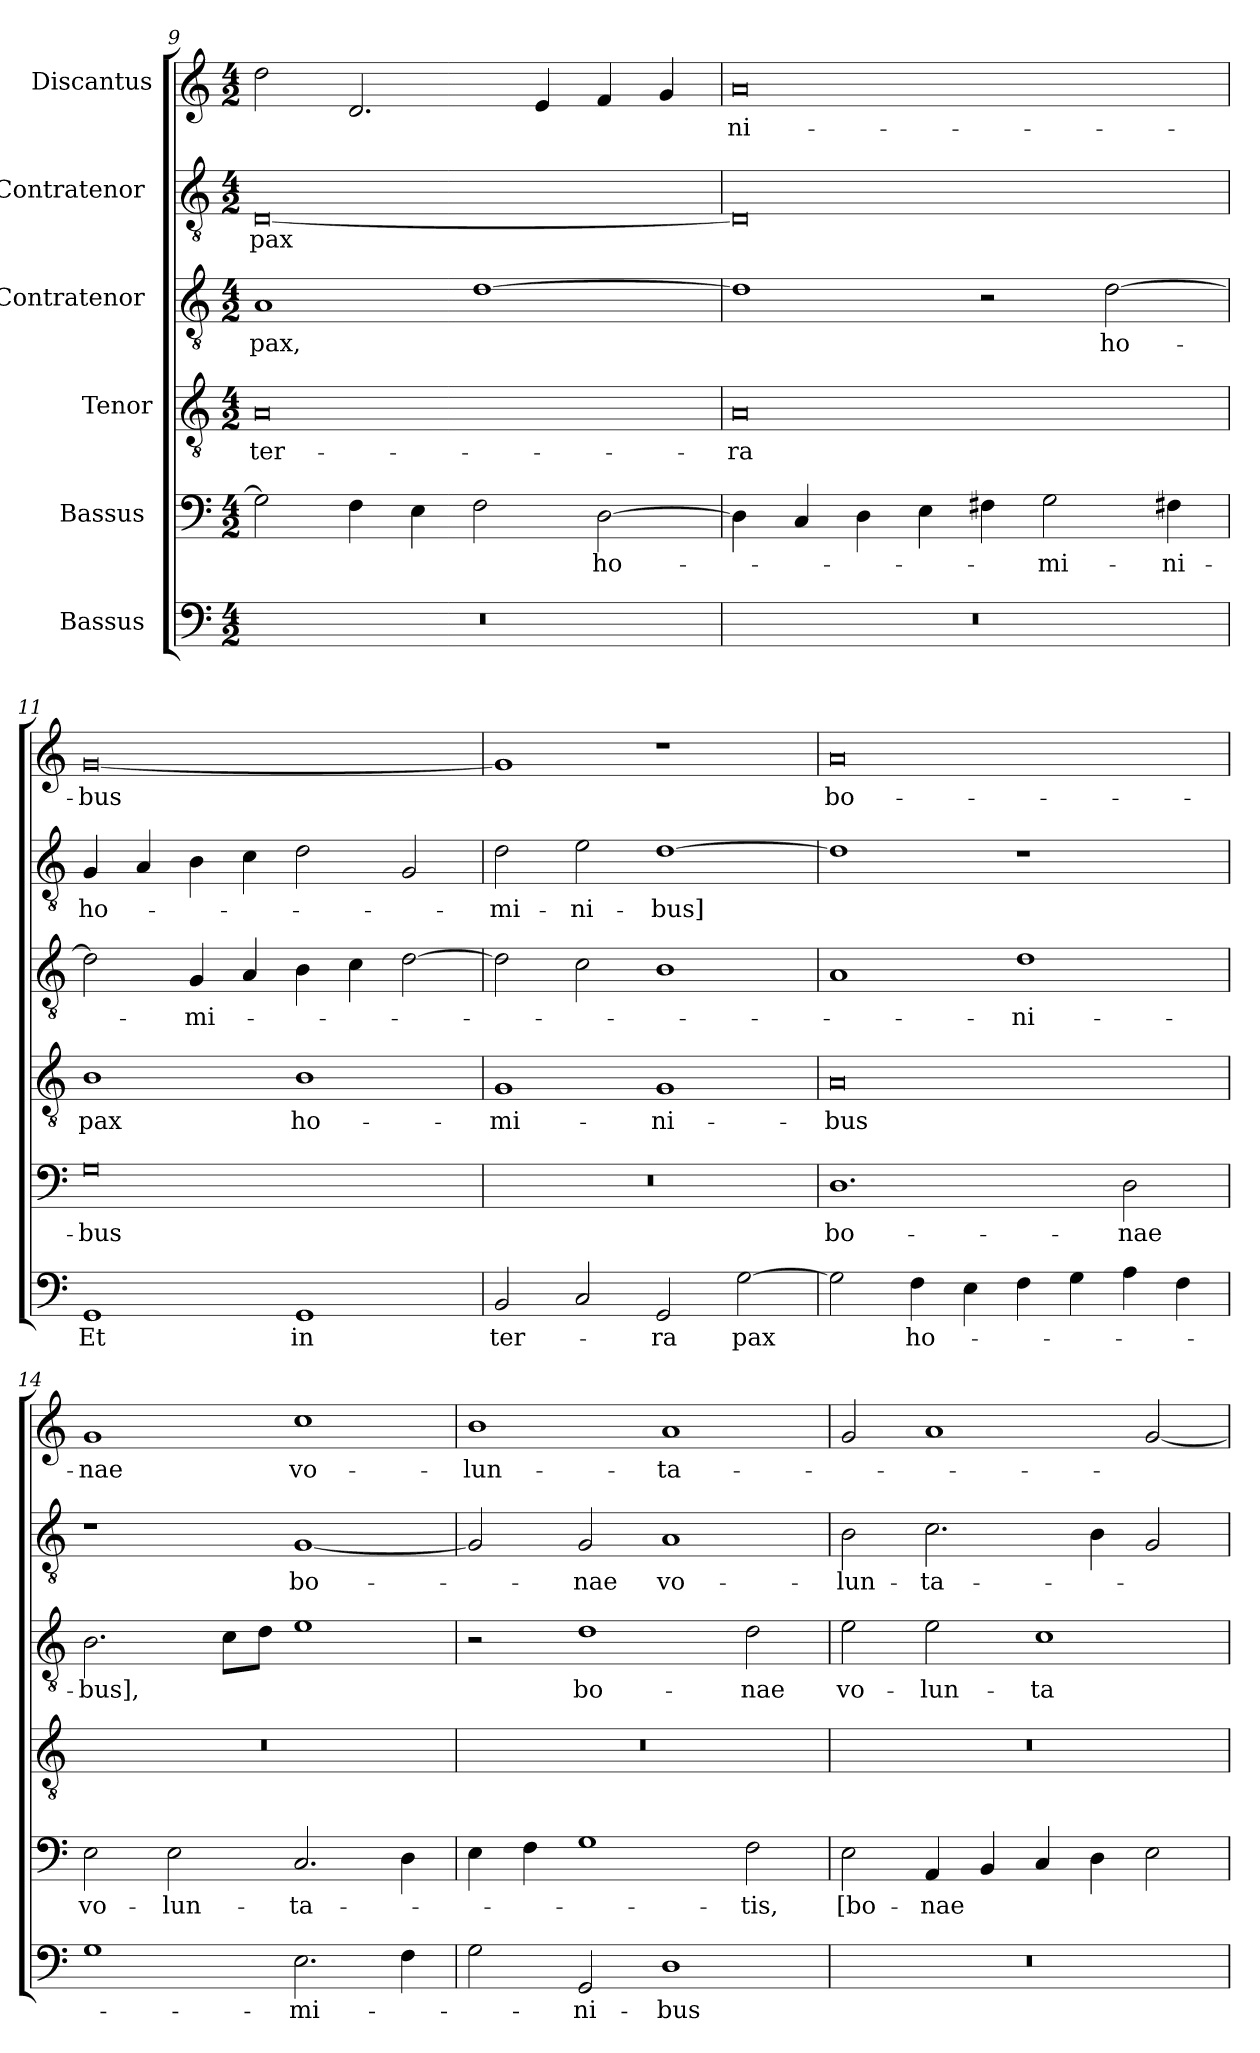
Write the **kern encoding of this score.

**kern	**text	**kern	**text	**kern	**text	**kern	**text	**kern	**text	**kern	**text
*part6	*part6	*part5	*part5	*part4	*part4	*part3	*part3	*part2	*part2	*part1	*part1
*staff6	*staff6	*staff5	*staff5	*staff4	*staff4	*staff3	*staff3	*staff2	*staff2	*staff1	*staff1
*I"Bassus [2]	*	*I"Bassus [1]	*	*I"Tenor	*	*I"Contratenor [2]	*	*I"Contratenor [1]	*	*I"Discantus	*
*clefF4	*	*clefF4	*	*clefGv2	*	*clefGv2	*	*clefGv2	*	*clefG2	*
*k[]	*	*k[]	*	*k[]	*	*k[]	*	*k[]	*	*k[]	*
*M4/2	*	*M4/2	*	*M4/2	*	*M4/2	*	*M4/2	*	*M4/2	*
=9	=9	=9	=9	=9	=9	=9	=9	=9	=9	=9	=9
0r	.	2G\]	.	0A/	ter-	1A/	pax,	[0D/	pax	2dd\	.
.	.	4F\	.	.	.	.	.	.	.	2.d/	.
.	.	4E\	.	.	.	.	.	.	.	.	.
.	.	2F\	.	.	.	[1d\	.	.	.	.	.
.	.	.	.	.	.	.	.	.	.	4e/	.
.	.	[2D\	ho-	.	.	.	.	.	.	4f/	.
.	.	.	.	.	.	.	.	.	.	4g/	.
=10	=10	=10	=10	=10	=10	=10	=10	=10	=10	=10	=10
0r	.	4D\]	.	0A/	-ra	1d\]	.	0D/]	.	0a/	-ni-
.	.	4C/	.	.	.	.	.	.	.	.	.
.	.	4D\	.	.	.	.	.	.	.	.	.
.	.	4E\	.	.	.	.	.	.	.	.	.
.	.	4F#X\	.	.	.	2r	.	.	.	.	.
.	.	2G\	-mi-	.	.	.	.	.	.	.	.
.	.	.	.	.	.	[2d\	ho-	.	.	.	.
.	.	4F#X\	-ni-	.	.	.	.	.	.	.	.
=11	=11	=11	=11	=11	=11	=11	=11	=11	=11	=11	=11
1GG/	Et	0G\	-bus	1B\	pax	2d\]	.	4G/	ho-	[0g/	-bus
.	.	.	.	.	.	.	.	4A/	.	.	.
.	.	.	.	.	.	4G/	-mi-	4B\	.	.	.
.	.	.	.	.	.	4A/	.	4c\	.	.	.
1GG/	in	.	.	1B\	ho-	4B\	.	2d\	.	.	.
.	.	.	.	.	.	4c\	.	.	.	.	.
.	.	.	.	.	.	[2d\	.	2G/	.	.	.
=12	=12	=12	=12	=12	=12	=12	=12	=12	=12	=12	=12
2BB/	ter-	0r	.	1G/	-mi-	2d\]	.	2d\	-mi-	1g/]	.
2C/	.	.	.	.	.	2c\	.	2e\	-ni-	.	.
2GG/	-ra	.	.	1G/	-ni-	1B\	.	[1d\	-bus]	1r	.
[2G\	pax	.	.	.	.	.	.	.	.	.	.
=13	=13	=13	=13	=13	=13	=13	=13	=13	=13	=13	=13
2G\]	.	1.D\	bo-	0A/	-bus	1A/	.	1d\]	.	0a/	bo-
4F\	ho-	.	.	.	.	.	.	.	.	.	.
4E\	.	.	.	.	.	.	.	.	.	.	.
4F\	.	.	.	.	.	1d\	-ni-	1r	.	.	.
4G\	.	.	.	.	.	.	.	.	.	.	.
4A\	.	2D\	-nae	.	.	.	.	.	.	.	.
4F\	.	.	.	.	.	.	.	.	.	.	.
=14	=14	=14	=14	=14	=14	=14	=14	=14	=14	=14	=14
1G\	.	2E\	vo-	0r	.	2.B\	-bus],	1r	.	1g/	-nae
.	.	2E\	-lun-	.	.	.	.	.	.	.	.
.	.	.	.	.	.	8c\L	.	.	.	.	.
.	.	.	.	.	.	8d\J	.	.	.	.	.
2.E\	-mi-	2.C/	-ta-	.	.	1e\	.	[1G/	bo-	1cc\	vo-
4F\	.	4D\	.	.	.	.	.	.	.	.	.
=15	=15	=15	=15	=15	=15	=15	=15	=15	=15	=15	=15
2G\	.	4E\	.	0r	.	2r	.	2G/]	.	1b\	-lun-
.	.	4F\	.	.	.	.	.	.	.	.	.
2GG/	-ni-	1G\	.	.	.	1d\	bo-	2G/	-nae	.	.
1D\	-bus	.	.	.	.	.	.	1A/	vo-	1a/	-ta-
.	.	2F\	-tis,	.	.	2d\	-nae	.	.	.	.
=16	=16	=16	=16	=16	=16	=16	=16	=16	=16	=16	=16
0r	.	2E\	[bo-	0r	.	2e\	vo-	2B\	-lun-	2g/	.
.	.	4AA/	-nae	.	.	2e\	-lun-	2.c\	-ta-	1a/	.
.	.	4BB/	.	.	.	.	.	.	.	.	.
.	.	4C/	.	.	.	1c\	-ta-	.	.	.	.
.	.	4D\	.	.	.	.	.	4B\	.	.	.
.	.	2E\	.	.	.	.	.	2G/	.	[2g/	.
=	=	=	=	=	=	=	=	=	=	=	=
*-	*-	*-	*-	*-	*-	*-	*-	*-	*-	*-	*-
